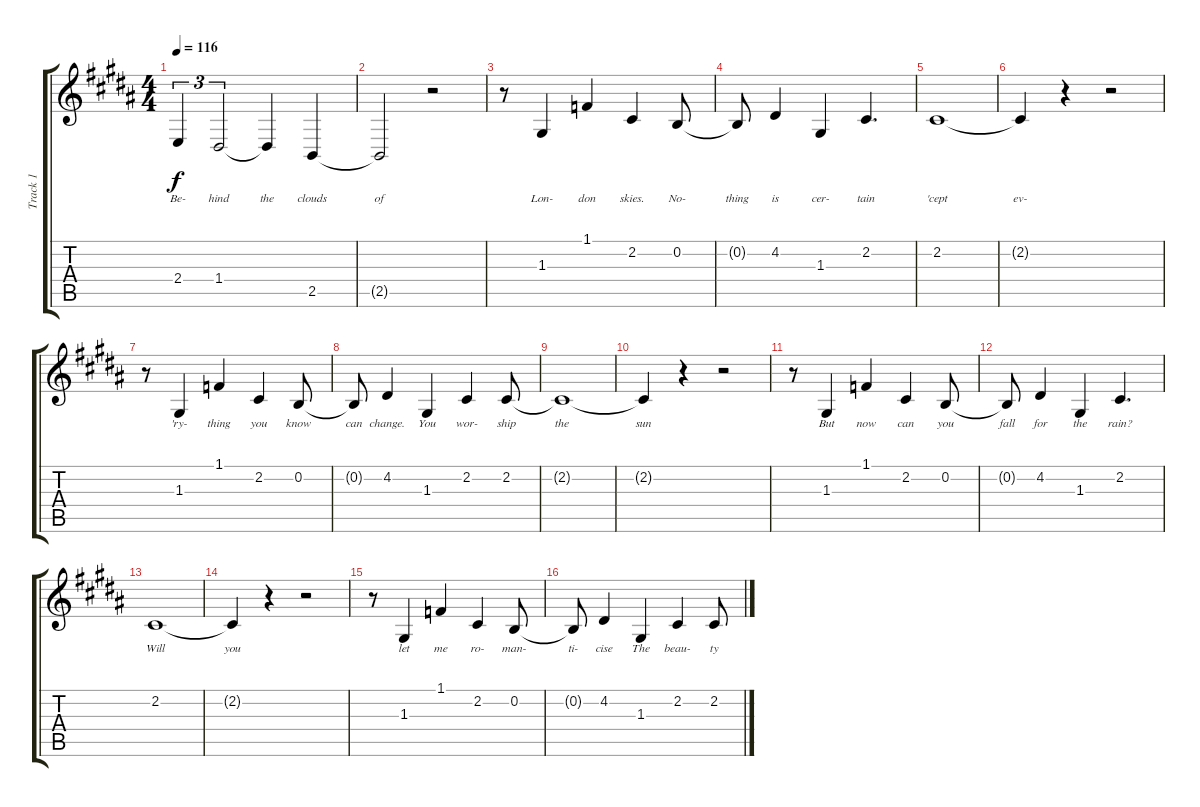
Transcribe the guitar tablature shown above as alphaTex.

\track ("Track 1" "Track 1") {instrument sopranosax}
\staff {score tabs}
\tuning (E4 B3 G3 D3 A2 E2) {hide}
\ts (4 4)
\tempo 116
\clef g2
\ks b
2.4.4{tu (3 2) lyrics (0 "Be-") lyrics (1 "") lyrics (2 "") lyrics (3 "") lyrics (4 "") dy f} 1.4.2{tu (3 2) lyrics (0 "hind") lyrics (1 "") lyrics (2 "") lyrics (3 "") lyrics (4 "")} 1.4{t}.4{lyrics (0 "the") lyrics (1 "") lyrics (2 "") lyrics (3 "") lyrics (4 "")} 2.5.4{lyrics (0 "clouds") lyrics (1 "") lyrics (2 "") lyrics (3 "") lyrics (4 "")} |
2.5{t}.2{lyrics (0 "of") lyrics (1 "") lyrics (2 "") lyrics (3 "") lyrics (4 "")} r.2 |
r.8{volume 16} 1.3.4{lyrics (0 "Lon-") lyrics (1 "") lyrics (2 "") lyrics (3 "") lyrics (4 "")} 1.1.4{lyrics (0 "don") lyrics (1 "") lyrics (2 "") lyrics (3 "") lyrics (4 "")} 2.2.4{lyrics (0 "skies.") lyrics (1 "") lyrics (2 "") lyrics (3 "") lyrics (4 "")} 0.2.8{lyrics (0 "No-") lyrics (1 "") lyrics (2 "") lyrics (3 "") lyrics (4 "")} |
0.2{t}.8{lyrics (0 "thing") lyrics (1 "") lyrics (2 "") lyrics (3 "") lyrics (4 "")} 4.2.4{lyrics (0 "is") lyrics (1 "") lyrics (2 "") lyrics (3 "") lyrics (4 "")} 1.3.4{lyrics (0 "cer-") lyrics (1 "") lyrics (2 "") lyrics (3 "") lyrics (4 "")} 2.2.4{d lyrics (0 "tain") lyrics (1 "") lyrics (2 "") lyrics (3 "") lyrics (4 "")} |
2.2.1{lyrics (0 "'cept") lyrics (1 "") lyrics (2 "") lyrics (3 "") lyrics (4 "")} |
2.2{t}.4{lyrics (0 "ev-") lyrics (1 "") lyrics (2 "") lyrics (3 "") lyrics (4 "")} r.4 r.2 |
r.8 1.3.4{lyrics (0 "'ry-") lyrics (1 "") lyrics (2 "") lyrics (3 "") lyrics (4 "")} 1.1.4{lyrics (0 "thing") lyrics (1 "") lyrics (2 "") lyrics (3 "") lyrics (4 "")} 2.2.4{lyrics (0 "you") lyrics (1 "") lyrics (2 "") lyrics (3 "") lyrics (4 "")} 0.2.8{lyrics (0 "know") lyrics (1 "") lyrics (2 "") lyrics (3 "") lyrics (4 "")} |
0.2{t}.8{lyrics (0 "can") lyrics (1 "") lyrics (2 "") lyrics (3 "") lyrics (4 "")} 4.2.4{lyrics (0 "change.") lyrics (1 "") lyrics (2 "") lyrics (3 "") lyrics (4 "")} 1.3.4{lyrics (0 "You") lyrics (1 "") lyrics (2 "") lyrics (3 "") lyrics (4 "")} 2.2.4{lyrics (0 "wor-") lyrics (1 "") lyrics (2 "") lyrics (3 "") lyrics (4 "")} 2.2.8{lyrics (0 "ship") lyrics (1 "") lyrics (2 "") lyrics (3 "") lyrics (4 "")} |
2.2{t}.1{lyrics (0 "the") lyrics (1 "") lyrics (2 "") lyrics (3 "") lyrics (4 "")} |
2.2{t}.4{lyrics (0 "sun") lyrics (1 "") lyrics (2 "") lyrics (3 "") lyrics (4 "")} r.4 r.2 |
r.8 1.3.4{lyrics (0 "But") lyrics (1 "") lyrics (2 "") lyrics (3 "") lyrics (4 "")} 1.1.4{lyrics (0 "now") lyrics (1 "") lyrics (2 "") lyrics (3 "") lyrics (4 "")} 2.2.4{lyrics (0 "can") lyrics (1 "") lyrics (2 "") lyrics (3 "") lyrics (4 "")} 0.2.8{lyrics (0 "you") lyrics (1 "") lyrics (2 "") lyrics (3 "") lyrics (4 "")} |
0.2{t}.8{lyrics (0 "fall") lyrics (1 "") lyrics (2 "") lyrics (3 "") lyrics (4 "")} 4.2.4{lyrics (0 "for") lyrics (1 "") lyrics (2 "") lyrics (3 "") lyrics (4 "")} 1.3.4{lyrics (0 "the") lyrics (1 "") lyrics (2 "") lyrics (3 "") lyrics (4 "")} 2.2.4{d lyrics (0 "rain?") lyrics (1 "") lyrics (2 "") lyrics (3 "") lyrics (4 "")} |
2.2.1{lyrics (0 "Will") lyrics (1 "") lyrics (2 "") lyrics (3 "") lyrics (4 "")} |
2.2{t}.4{lyrics (0 "you") lyrics (1 "") lyrics (2 "") lyrics (3 "") lyrics (4 "")} r.4 r.2 |
r.8 1.3.4{lyrics (0 "let") lyrics (1 "") lyrics (2 "") lyrics (3 "") lyrics (4 "")} 1.1.4{lyrics (0 "me") lyrics (1 "") lyrics (2 "") lyrics (3 "") lyrics (4 "")} 2.2.4{lyrics (0 "ro-") lyrics (1 "") lyrics (2 "") lyrics (3 "") lyrics (4 "")} 0.2.8{lyrics (0 "man-") lyrics (1 "") lyrics (2 "") lyrics (3 "") lyrics (4 "")} |
0.2{t}.8{lyrics (0 "ti-") lyrics (1 "") lyrics (2 "") lyrics (3 "") lyrics (4 "")} 4.2.4{lyrics (0 "cise") lyrics (1 "") lyrics (2 "") lyrics (3 "") lyrics (4 "")} 1.3.4{lyrics (0 "The") lyrics (1 "") lyrics (2 "") lyrics (3 "") lyrics (4 "")} 2.2.4{lyrics (0 "beau-") lyrics (1 "") lyrics (2 "") lyrics (3 "") lyrics (4 "")} 2.2.8{lyrics (0 "ty") lyrics (1 "") lyrics (2 "") lyrics (3 "") lyrics (4 "")}
